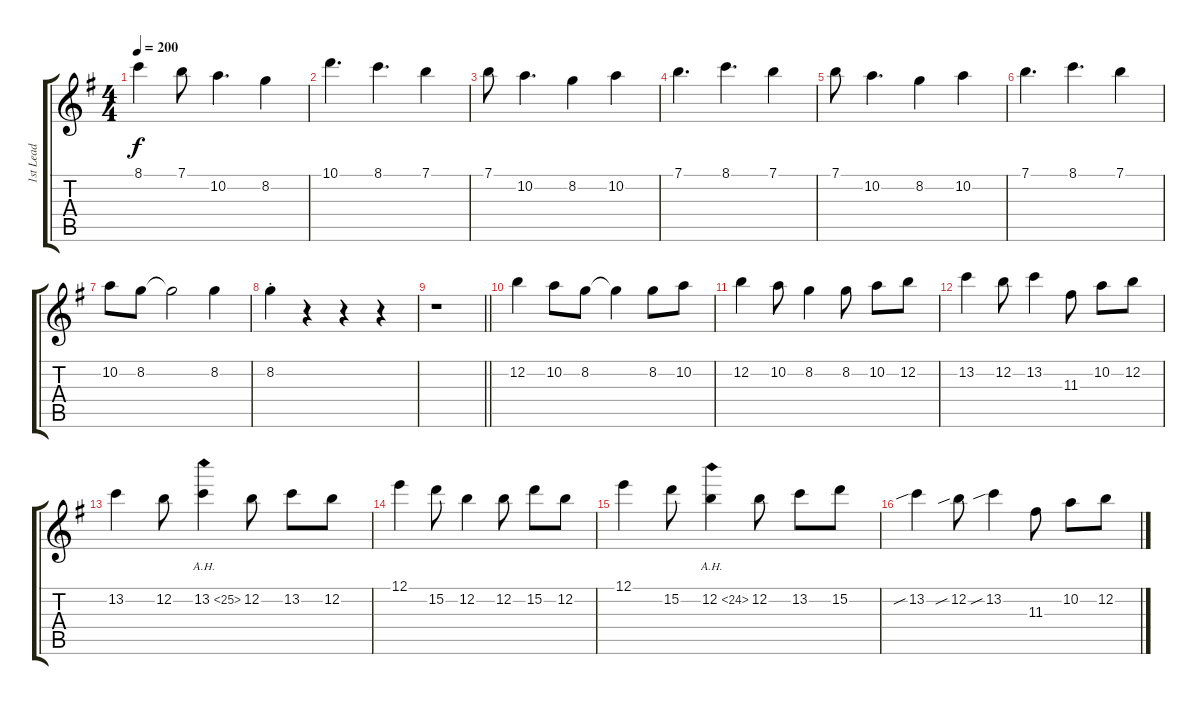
\track ("1st Lead" "1st Lead") {instrument distortionguitar}
\staff {score tabs}
\tuning (E4 B3 G3 D3 A2 E2) {hide}
\ts (4 4)
\tempo 200
\clef g2
\ks g
8.1.4{dy f} 7.1.8 10.2.4{d} 8.2.4 |
10.1.4{d} 8.1.4{d} 7.1.4 |
7.1.8 10.2.4{d} 8.2.4 10.2.4 |
7.1.4{d} 8.1.4{d} 7.1.4 |
7.1.8 10.2.4{d} 8.2.4 10.2.4 |
7.1.4{d} 8.1.4{d} 7.1.4 |
10.2.8 8.2.8 8.2{t}.2 8.2.4 |
8.2{st}.4 r.4 r.4 r.4 |
\barLineRight lightlight
r.1 |
12.2.4 10.2.8 8.2.8 8.2{t}.4 8.2.8 10.2.8 |
12.2.4 10.2.8 8.2.4 8.2.8 10.2.8 12.2.8 |
13.2.4 12.2.8 13.2.4 11.3.8 10.2.8 12.2.8 |
13.2.4 12.2.8 13.2{ah 12}.4 12.2.8 13.2.8 12.2.8 |
12.1.4 15.2.8 12.2.4 12.2.8 15.2.8 12.2.8 |
12.1.4 15.2.8 12.2{ah 12}.4 12.2.8 13.2.8 15.2.8 |
13.2{sib}.4 12.2{sib}.8 13.2{sib}.4 11.3.8 10.2.8 12.2.8
